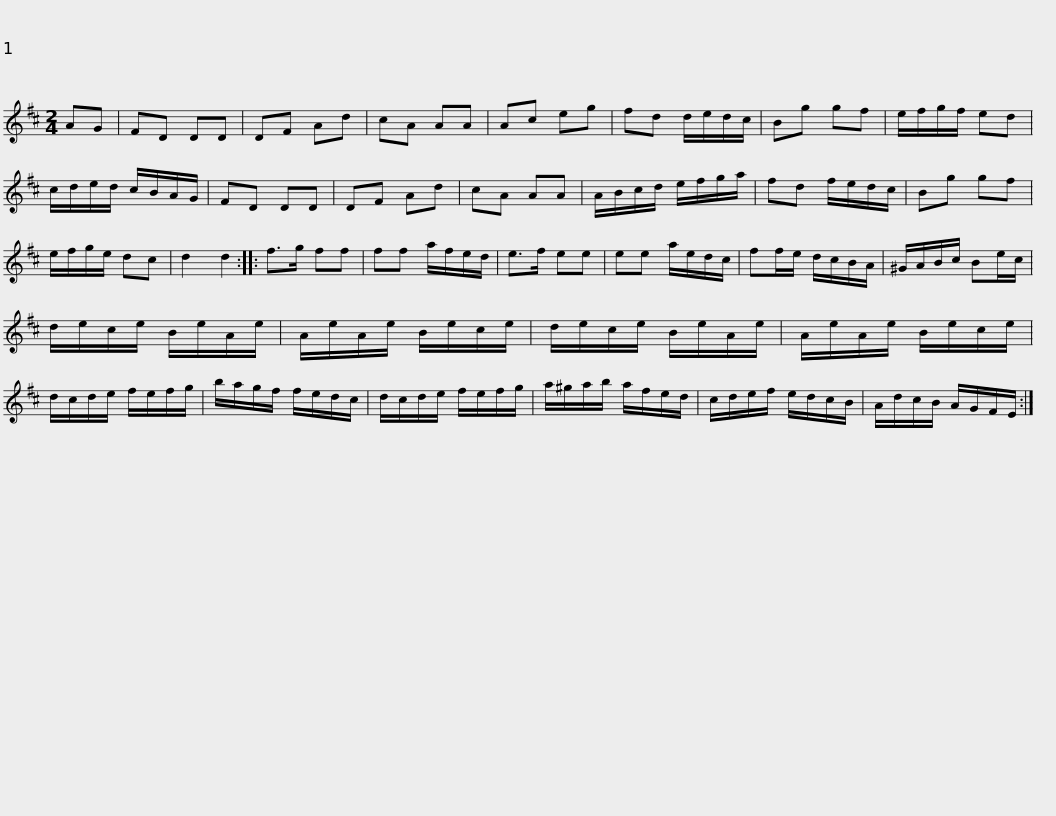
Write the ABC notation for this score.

X:1
L:1/8
M:2/4
I:linebreak $
K:D
V:1 treble
V:1
 AG | FD DD | DF Ad | cA AA | Ac eg | %5
 fd d/e/d/c/ | Bg gf | e/f/g/f/ ed | c/d/e/d/ c/B/A/G/ |$ FD DD | %10
 DF Ad | cA AA | A/B/c/d/ e/f/g/a/ | fd f/e/d/c/ | Bg gf | %15
 e/f/g/e/ dc | d2 d2 :: f>g ff |$ ff a/f/e/d/ | e>f ee | %20
 ee a/e/d/c/ | ff/e/ d/c/B/A/ | ^G/A/B/c/ Be/c/ | d/e/c/e/ B/e/A/e/ | A/e/A/e/ B/e/c/e/ |$ %25
 d/e/c/e/ B/e/A/e/ | A/e/A/e/ B/e/c/e/ | d/c/d/e/ f/e/f/g/ | b/a/g/f/ f/e/d/c/ | d/c/d/e/ f/e/f/g/ |$ %30
 a/^g/a/b/ a/f/e/d/ | c/d/e/f/ e/d/c/B/ | A/d/c/B/ A/G/F/E/ :| %33
